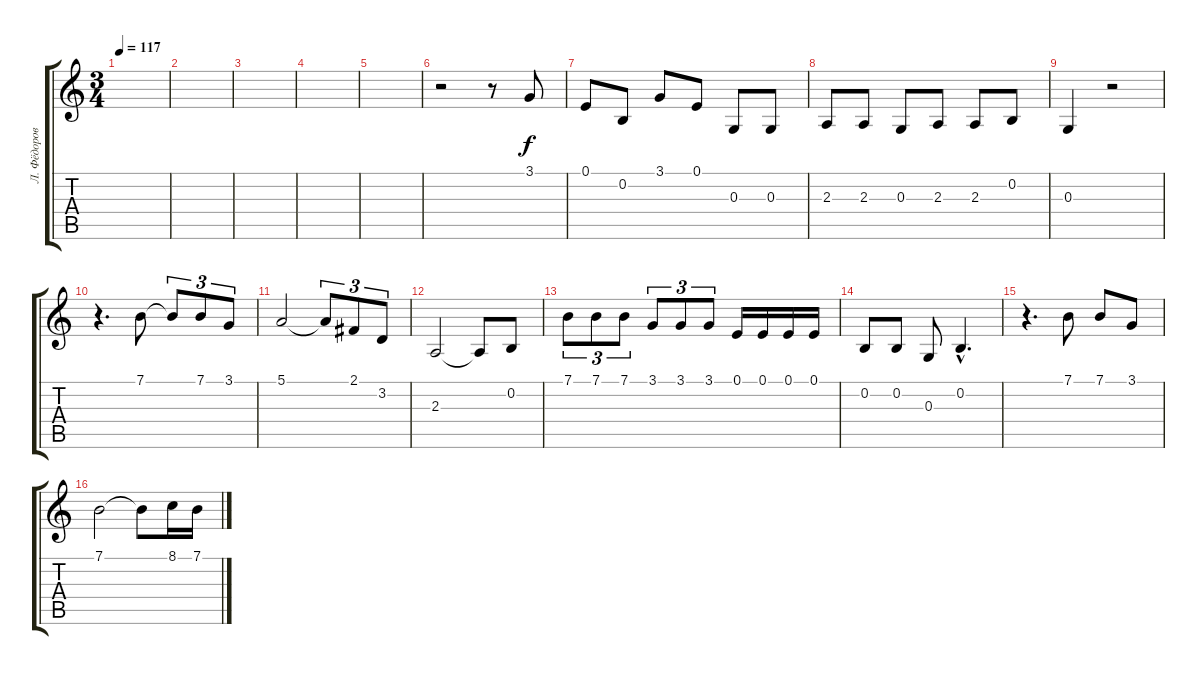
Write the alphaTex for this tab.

\track ("Л. Фёдоров" "Л. Фёдоров") {instrument shakuhachi}
\staff {score tabs}
\tuning (E4 B3 G3 D3 A2 E2) {hide}
\ts (3 4)
\tempo 117
\clef g2
\ks c
|
|
|
|
|
r.2 r.8 3.1.8 |
0.1.8 0.2.8 3.1.8 0.1.8 0.3.8 0.3.8 |
2.3.8 2.3.8 0.3.8 2.3.8 2.3.8 0.2.8 |
0.3.4 r.2 |
r.4{d} 7.1.8 7.1{t}.8{tu (3 2)} 7.1.8{tu (3 2)} 3.1.8{tu (3 2)} |
5.1.2 5.1{t}.8{tu (3 2)} 2.1.8{tu (3 2)} 3.2.8{tu (3 2)} |
2.3.2 2.3{t}.8 0.2.8 |
7.1.8{tu (3 2)} 7.1.8{tu (3 2)} 7.1.8{tu (3 2)} 3.1.8{tu (3 2)} 3.1.8{tu (3 2)} 3.1.8{tu (3 2)} 0.1.16 0.1.16 0.1.16 0.1.16 |
0.2.8 0.2.8 0.3.8 0.2{hac}.4{d} |
r.4{d} 7.1.8 7.1.8 3.1.8 |
7.1.2 7.1{t}.8 8.1.16 7.1.16
